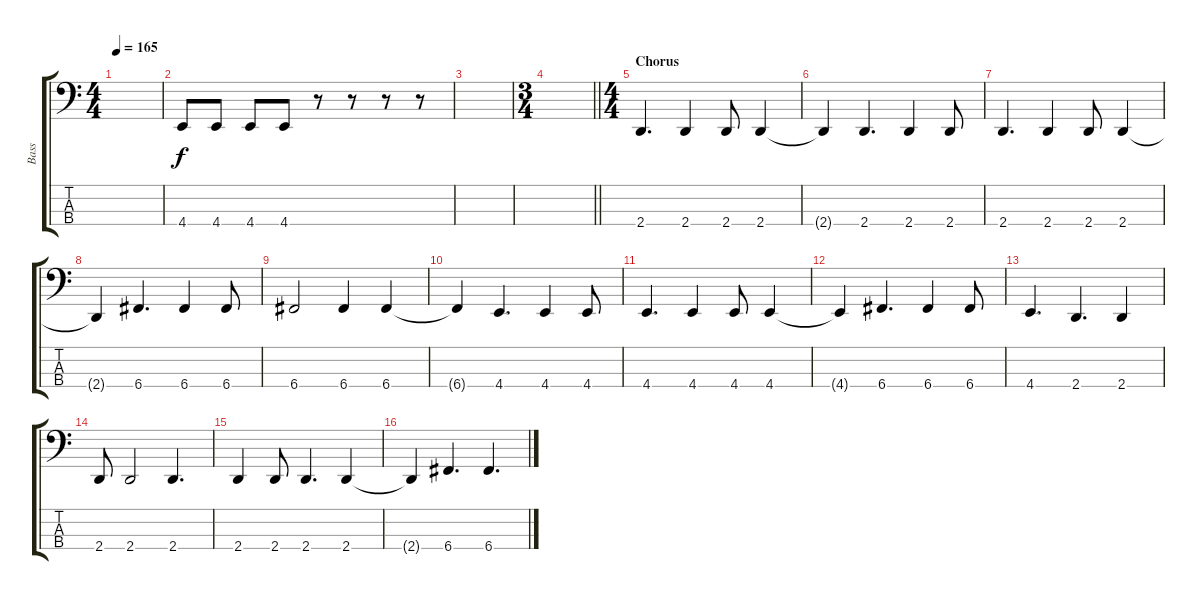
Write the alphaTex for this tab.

\track ("Bass" "Bass") {instrument electricbassfinger}
\staff {score tabs}
\tuning (Eb2 Bb1 F1 C1) {hide}
\ts (4 4)
\tempo 165
\clef f4
\ks c
|
4.4.8 4.4.8 4.4.8 4.4.8 r.8 r.8 r.8 r.8 |
|
\ts (3 4)
\barLineRight lightlight
|
\ts (4 4)
\section ("" "Chorus")
2.4.4{d} 2.4.4 2.4.8 2.4.4 |
2.4{t}.4 2.4.4{d} 2.4.4 2.4.8 |
2.4.4{d} 2.4.4 2.4.8 2.4.4 |
2.4{t}.4 6.4.4{d} 6.4.4 6.4.8 |
6.4.2 6.4.4 6.4.4 |
6.4{t}.4 4.4.4{d} 4.4.4 4.4.8 |
4.4.4{d} 4.4.4 4.4.8 4.4.4 |
4.4{t}.4 6.4.4{d} 6.4.4 6.4.8 |
4.4.4{d} 2.4.4{d} 2.4.4 |
2.4.8 2.4.2 2.4.4{d} |
2.4.4 2.4.8 2.4.4{d} 2.4.4 |
2.4{t}.4 6.4.4{d} 6.4.4{d}
